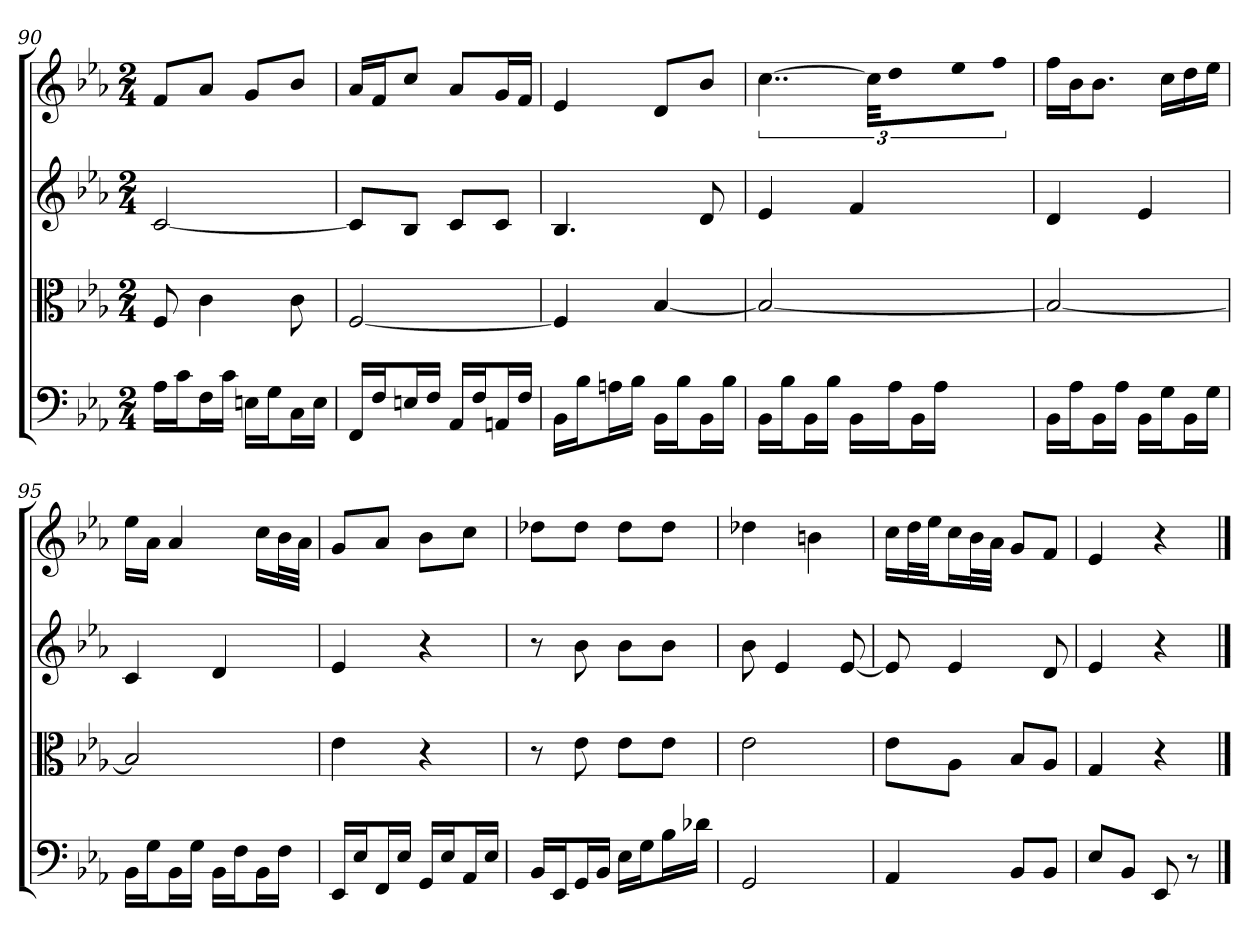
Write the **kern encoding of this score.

**kern	**kern	**kern	**kern
*part4	*part3	*part2	*part1
*staff4	*staff3	*staff2	*staff1
*clefF4	*clefC3	*	*
*k[b-e-a-]	*k[b-e-a-]	*k[b-e-a-]	*k[b-e-a-]
*E-:	*E-:	*E-:	*E-:
*M2/4	*M2/4	*M2/4	*M2/4
=90	=90	=90	=90
16A-\LL	8F	[2c	8fL
16c\J	.	.	.
16F\L	4c	.	8a-J
16c\JJ	.	.	.
16En\LL	.	.	8gL
16G\J	.	.	.
16C\L	8c	.	8b-J
16E\JJ	.	.	.
=91	=91	=91	=91
16FF/LL	[2F	8cL]	16a-LL
16F/J	.	.	16fJ
16En/L	.	8B-J	8ccJ
16F/JJ	.	.	.
16AA-/LL	.	8cL	8a-L
16F/J	.	.	.
16AAn/L	.	8cJ	16gL
16F/JJ	.	.	16fJJ
=92	=92	=92	=92
16BB-\LL	4F]	4.B-	4e-
16B-\J	.	.	.
16An\L	.	.	.
16B-\JJ	.	.	.
16BB-\LL	[4B-	.	8dL
16B-\J	.	.	.
16BB-\L	.	8d	8b-J
16B-\JJ	.	.	.
=93	=93	=93	=93
16BB-\LL	2B-_	4e-	[6..cc
16B-\J	.	.	.
16BB-\L	.	.	.
16B-\JJ	.	.	.
16BB-\LL	.	4f	.
.	.	.	48ccKLL]
16A-\J	.	.	16ddJ
16BB-\L	.	.	16ee-L
16A-\JJ	.	.	16ffJJ
=94	=94	=94	=94
16BB-\LL	2B-_	4d	16ffLL
16A-\J	.	.	16b-J
16BB-\L	.	.	8.b-J
16A-\JJ	.	.	.
16BB-\LL	.	4e-	.
16G\J	.	.	16ccLL
16BB-\L	.	.	16dd
16G\JJ	.	.	16ee-JJ
=95	=95	=95	=95
16BB-\LL	2B-]	4c	16ee-LL
16G\J	.	.	16a-JJ
16BB-\L	.	.	4a-
16G\JJ	.	.	.
16BB-\LL	.	4d	.
16F\J	.	.	.
16BB-\L	.	.	16ccLL
16F\JJ	.	.	32b-L
.	.	.	32a-JJJ
=96	=96	=96	=96
16EE-/LL	4e-	4e-	8gL
16E-/J	.	.	.
16FF/L	.	.	8a-J
16E-/JJ	.	.	.
16GG/LL	4r	4r	8b-L
16E-/J	.	.	.
16AA-/L	.	.	8ccJ
16E-/JJ	.	.	.
=97	=97	=97	=97
16BB-/LL	8r	8r	8dd-XL
16EE-/J	.	.	.
16GG/L	8e-	8b-	8dd-J
16BB-/JJ	.	.	.
16E-\LL	8e-\L	8b-L	8dd-L
16G\J	.	.	.
16B-\L	8e-\J	8b-J	8dd-J
16d-X\JJ	.	.	.
=98	=98	=98	=98
2GG	2e-	8b-	4dd-X
.	.	4e-	.
.	.	.	4bn
.	.	[8e-	.
=99	=99	=99	=99
4AA-	8e-\L	8e-]	16ccLL
.	.	.	32ddL
.	.	.	32ee-JJ
.	8A-\J	4e-	16ccL
.	.	.	32b-L
.	.	.	32a-JJJ
8BB-/L	8B-/L	.	8gL
8BB-/J	8A-/J	8d	8fJ
=100	=100	=100	=100
8E-/L	4G	4e-	4e-
8BB-/J	.	.	.
8EE-	4r	4r	4r
8r	.	.	.
==	==	==	==
*-	*-	*-	*-
